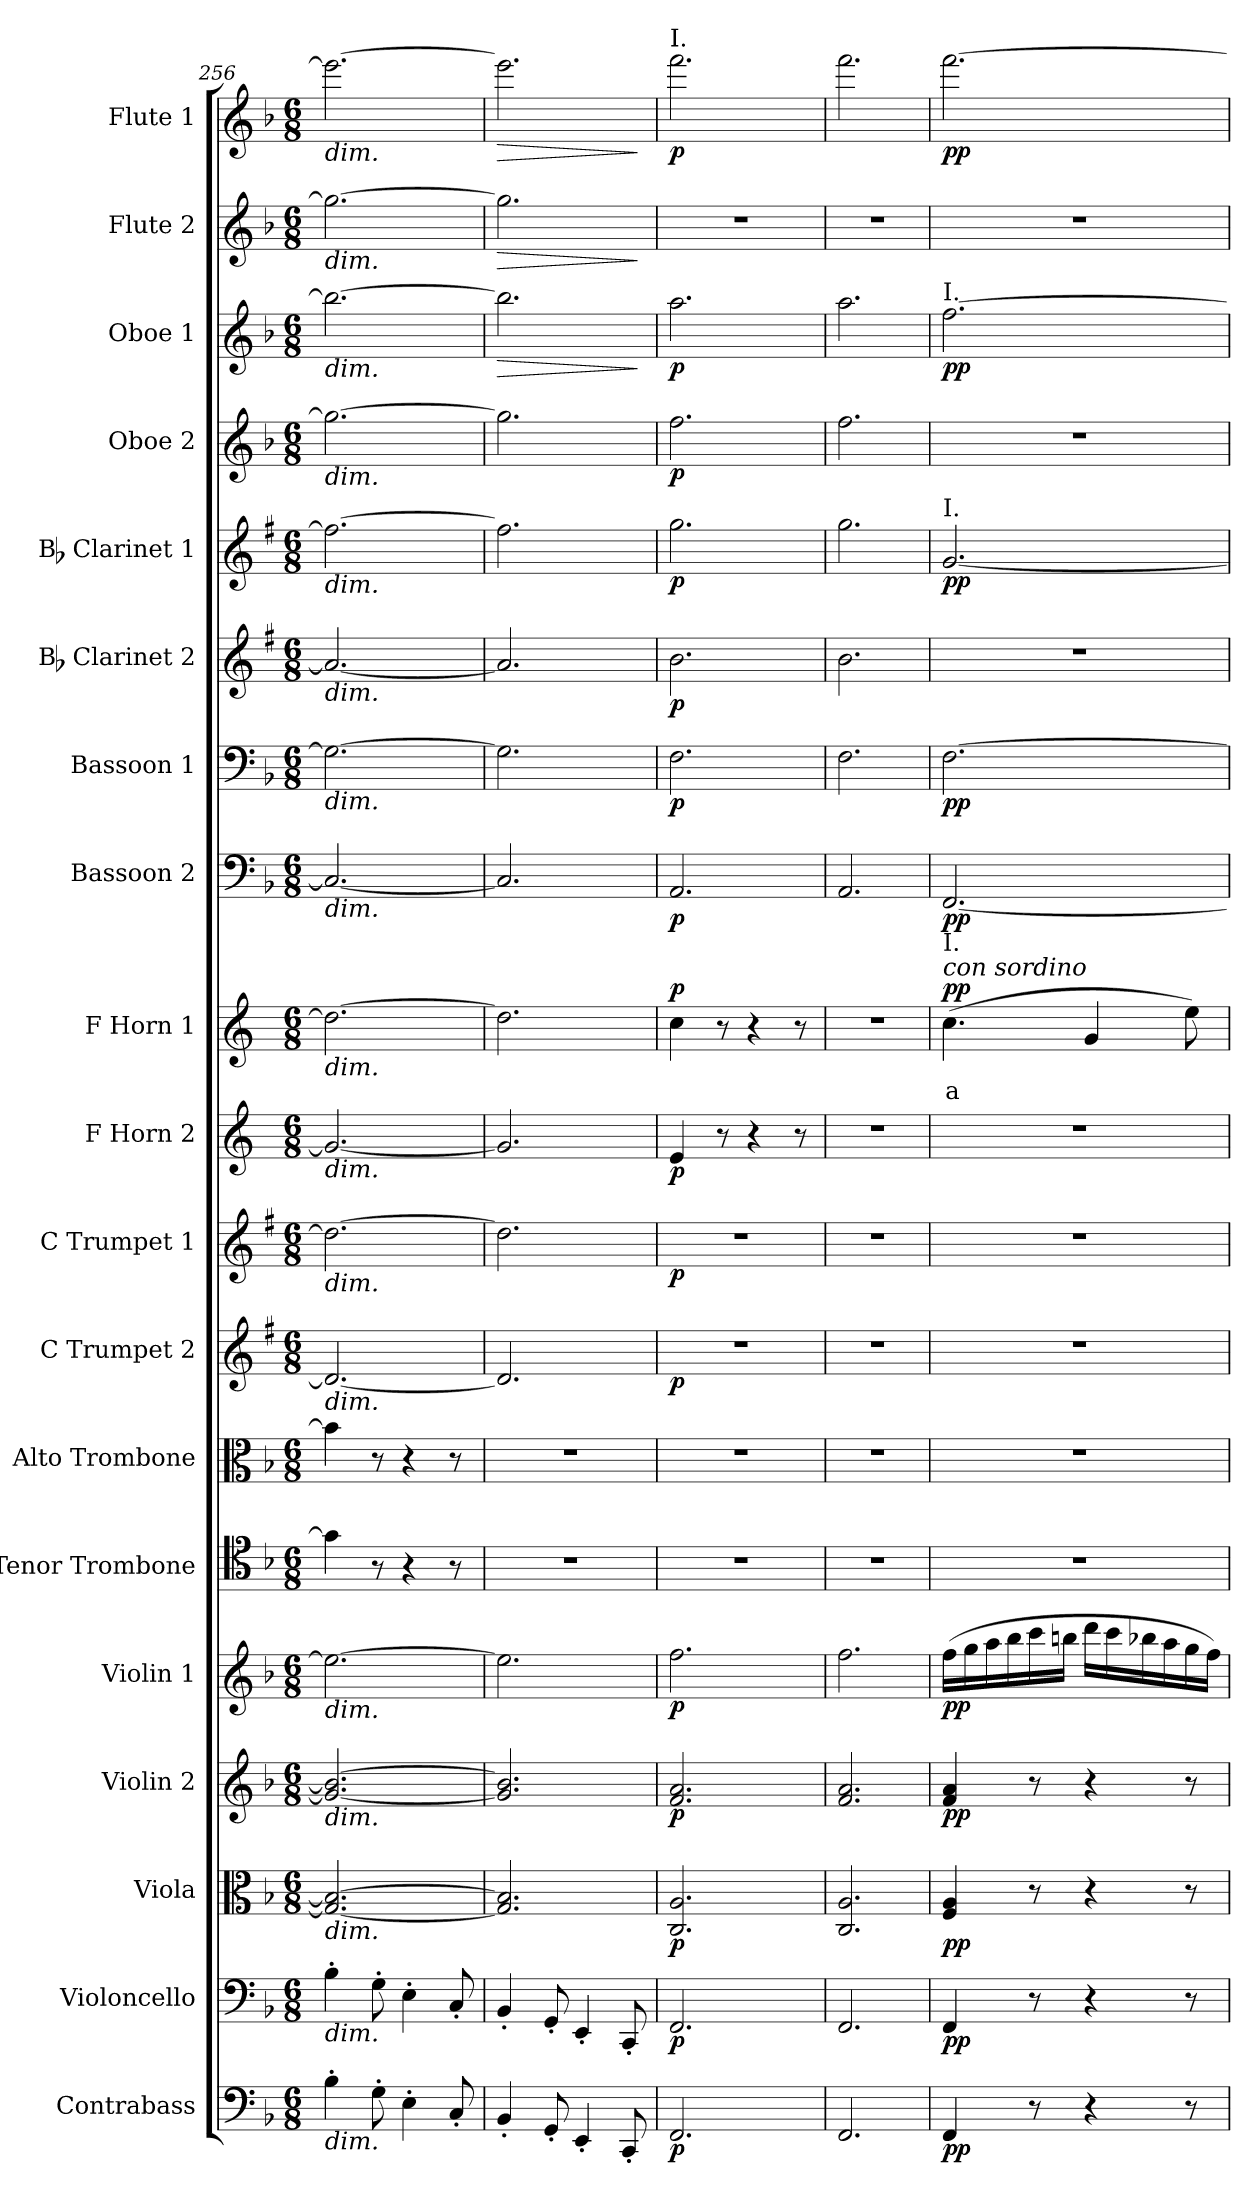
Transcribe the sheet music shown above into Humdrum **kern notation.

**kern	**dynam	**kern	**dynam	**kern	**dynam	**kern	**dynam	**kern	**dynam	**kern	**kern	**kern	**dynam	**kern	**dynam	**kern	**dynam	**kern	**text	**dynam	**kern	**dynam	**kern	**dynam	**kern	**dynam	**kern	**dynam	**kern	**dynam	**kern	**dynam	**kern	**dynam	**kern	**dynam
*part19	*part19	*part18	*part18	*part17	*part17	*part16	*part16	*part15	*part15	*part14	*part13	*part12	*part12	*part11	*part11	*part10	*part10	*part9	*part9	*part9	*part8	*part8	*part7	*part7	*part6	*part6	*part5	*part5	*part4	*part4	*part3	*part3	*part2	*part2	*part1	*part1
*staff19	*staff19	*staff18	*staff18	*staff17	*staff17	*staff16	*staff16	*staff15	*staff15	*staff14	*staff13	*staff12	*staff12	*staff11	*staff11	*staff10	*staff10	*staff9	*staff9	*staff9	*staff8	*staff8	*staff7	*staff7	*staff6	*staff6	*staff5	*staff5	*staff4	*staff4	*staff3	*staff3	*staff2	*staff2	*staff1	*staff1
*I"Contrabass	*	*I"Violoncello	*	*I"Viola	*	*I"Violin 2	*	*I"Violin 1	*	*I"Tenor Trombone	*I"Alto Trombone	*I"C Trumpet 2	*	*I"C Trumpet 1	*	*I"F Horn 2	*	*I"F Horn 1	*	*	*I"Bassoon 2	*	*I"Bassoon 1	*	*I"Bb Clarinet 2	*	*I"Bb Clarinet 1	*	*I"Oboe 2	*	*I"Oboe 1	*	*I"Flute 2	*	*I"Flute 1	*
*I'Cb	*	*I'Vc	*	*I'Vla	*	*I'Vln 2	*	*I'Vln 1	*	*I'T Trb	*I'A Trb	*I'Tpt 2	*	*I'Tpt 1	*	*I'Hn 2	*	*I'Hn 1	*	*	*I'Bsn 2	*	*I'Bsn 1	*	*I'Cl 2	*	*I'Cl 1	*	*I'Ob 2	*	*I'Ob 1	*	*I'Fl 2	*	*I'Fl 1	*
*clefF4	*	*clefF4	*	*clefC3	*	*clefG2	*	*clefG2	*	*clefC4	*clefC3	*clefG2	*	*clefG2	*	*clefG2	*	*clefG2	*	*	*clefF4	*	*clefF4	*	*clefG2	*	*clefG2	*	*clefG2	*	*clefG2	*	*clefG2	*	*clefG2	*
*ITrd7c12	*	*	*	*	*	*	*	*	*	*	*	*ITrd1c2	*	*ITrd1c2	*	*ITrd4c7	*	*ITrd4c7	*	*	*	*	*	*	*ITrd1c2	*	*ITrd1c2	*	*	*	*	*	*	*	*	*
*k[b-]	*	*k[b-]	*	*k[b-]	*	*k[b-]	*	*k[b-]	*	*k[b-]	*k[b-]	*k[b-]	*	*k[b-]	*	*k[b-]	*	*k[b-]	*	*	*k[b-]	*	*k[b-]	*	*k[b-]	*	*k[b-]	*	*k[b-]	*	*k[b-]	*	*k[b-]	*	*k[b-]	*
*M6/8	*	*M6/8	*	*M6/8	*	*M6/8	*	*M6/8	*	*M6/8	*M6/8	*M6/8	*	*M6/8	*	*M6/8	*	*M6/8	*	*	*M6/8	*	*M6/8	*	*M6/8	*	*M6/8	*	*M6/8	*	*M6/8	*	*M6/8	*	*M6/8	*
=256	=256	=256	=256	=256	=256	=256	=256	=256	=256	=256	=256	=256	=256	=256	=256	=256	=256	=256	=256	=256	=256	=256	=256	=256	=256	=256	=256	=256	=256	=256	=256	=256	=256	=256	=256	=256
!	!	!	!	!	!	!	!	!	!	!	!	!	!	!	!	!	!	!	!	!	!	!	!	!	!	!	!	!	!	!	!	!	!	!	!LO:TX:b:i:t=dim.	!
!	!	!	!	!	!	!	!	!	!	!	!	!	!	!	!	!	!	!	!	!	!	!	!	!	!	!	!	!	!	!	!	!	!LO:TX:b:i:t=dim.	!	!	!
!	!	!	!	!	!	!	!	!	!	!	!	!	!	!	!	!	!	!	!	!	!	!	!	!	!	!	!	!	!	!	!LO:TX:b:i:t=dim.	!	!	!	!	!
!	!	!	!	!	!	!	!	!	!	!	!	!	!	!	!	!	!	!	!	!	!	!	!	!	!	!	!	!	!LO:TX:b:i:t=dim.	!	!	!	!	!	!	!
!	!	!	!	!	!	!	!	!	!	!	!	!	!	!	!	!	!	!	!	!	!	!	!	!	!	!	!LO:TX:b:i:t=dim.	!	!	!	!	!	!	!	!	!
!	!	!	!	!	!	!	!	!	!	!	!	!	!	!	!	!	!	!	!	!	!	!	!	!	!LO:TX:b:i:t=dim.	!	!	!	!	!	!	!	!	!	!	!
!	!	!	!	!	!	!	!	!	!	!	!	!	!	!	!	!	!	!	!	!	!	!	!LO:TX:b:i:t=dim.	!	!	!	!	!	!	!	!	!	!	!	!	!
!	!	!	!	!	!	!	!	!	!	!	!	!	!	!	!	!	!	!	!	!	!LO:TX:b:i:t=dim.	!	!	!	!	!	!	!	!	!	!	!	!	!	!	!
!	!	!	!	!	!	!	!	!	!	!	!	!	!	!	!	!	!	!LO:TX:b:i:t=dim.	!	!	!	!	!	!	!	!	!	!	!	!	!	!	!	!	!	!
!	!	!	!	!	!	!	!	!	!	!	!	!	!	!	!	!LO:TX:b:i:t=dim.	!	!	!	!	!	!	!	!	!	!	!	!	!	!	!	!	!	!	!	!
!	!	!	!	!	!	!	!	!	!	!	!	!	!	!LO:TX:b:i:t=dim.	!	!	!	!	!	!	!	!	!	!	!	!	!	!	!	!	!	!	!	!	!	!
!	!	!	!	!	!	!	!	!	!	!	!	!LO:TX:b:i:t=dim.	!	!	!	!	!	!	!	!	!	!	!	!	!	!	!	!	!	!	!	!	!	!	!	!
!	!	!	!	!	!	!	!	!LO:TX:b:i:t=dim.	!	!	!	!	!	!	!	!	!	!	!	!	!	!	!	!	!	!	!	!	!	!	!	!	!	!	!	!
!	!	!	!	!	!	!LO:TX:b:i:t=dim.	!	!	!	!	!	!	!	!	!	!	!	!	!	!	!	!	!	!	!	!	!	!	!	!	!	!	!	!	!	!
!	!	!	!	!LO:TX:b:i:t=dim.	!	!	!	!	!	!	!	!	!	!	!	!	!	!	!	!	!	!	!	!	!	!	!	!	!	!	!	!	!	!	!	!
!	!	!LO:TX:b:i:t=dim.	!	!	!	!	!	!	!	!	!	!	!	!	!	!	!	!	!	!	!	!	!	!	!	!	!	!	!	!	!	!	!	!	!	!
!LO:TX:b:i:t=dim.	!	!	!	!	!	!	!	!	!	!	!	!	!	!	!	!	!	!	!	!	!	!	!	!	!	!	!	!	!	!	!	!	!	!	!	!
4BB-'\	.	4B-'\	.	2.G/_ 2.B-/_	.	2.g/_ 2.b-/_	.	2.ee\_	.	4g\]	4b-\]	2.c/_	.	2.cc\_	.	2.c/_	.	2.g\_	.	.	2.C/_	.	2.G\_	.	2.g/_	.	2.ee\_	.	2.gg\_	.	2.bb-\_	.	2.gg\_	.	2.eee\_	.
8GG'\	.	8G'\	.	.	.	.	.	.	.	8r	8r	.	.	.	.	.	.	.	.	.	.	.	.	.	.	.	.	.	.	.	.	.	.	.	.	.
4EE'\	.	4E'\	.	.	.	.	.	.	.	4r	4r	.	.	.	.	.	.	.	.	.	.	.	.	.	.	.	.	.	.	.	.	.	.	.	.	.
8CC'/	.	8C'/	.	.	.	.	.	.	.	8r	8r	.	.	.	.	.	.	.	.	.	.	.	.	.	.	.	.	.	.	.	.	.	.	.	.	.
=257	=257	=257	=257	=257	=257	=257	=257	=257	=257	=257	=257	=257	=257	=257	=257	=257	=257	=257	=257	=257	=257	=257	=257	=257	=257	=257	=257	=257	=257	=257	=257	=257	=257	=257	=257	=257
!	!	!	!	!	!	!	!	!	!	!	!	!	!	!	!	!	!	!	!	!	!	!	!	!	!	!	!	!	!	!	!	!LO:HP:b	!	!LO:HP:b	!	!LO:HP:b
4BBB-'/	.	4BB-'/	.	2.G/] 2.B-/]	.	2.g/] 2.b-/]	.	2.ee\]	.	2.r	2.r	2.c/]	.	2.cc\]	.	2.c/]	.	2.g\]	.	.	2.C/]	.	2.G\]	.	2.g/]	.	2.ee\]	.	2.gg\]	.	2.bb-\]	>	2.gg\]	>	2.eee\]	>
8GGG'/	.	8GG'/	.	.	.	.	.	.	.	.	.	.	.	.	.	.	.	.	.	.	.	.	.	.	.	.	.	.	.	.	.	.	.	.	.	.
4EEE'/	.	4EE'/	.	.	.	.	.	.	.	.	.	.	.	.	.	.	.	.	.	.	.	.	.	.	.	.	.	.	.	.	.	.	.	.	.	.
8CCC'/	.	8CC'/	.	.	.	.	.	.	.	.	.	.	.	.	.	.	.	.	.	.	.	.	.	.	.	.	.	.	.	.	.	.	.	.	.	.
.	.	.	.	.	.	.	.	.	.	.	.	.	.	.	.	.	.	.	.	.	.	.	.	.	.	.	.	.	.	.	.	]	.	]	.	]
!!LO:PB:g=z
=258	=258	=258	=258	=258	=258	=258	=258	=258	=258	=258	=258	=258	=258	=258	=258	=258	=258	=258	=258	=258	=258	=258	=258	=258	=258	=258	=258	=258	=258	=258	=258	=258	=258	=258	=258	=258
!	!	!	!	!	!	!	!	!	!	!	!	!	!	!	!	!	!	!	!	!	!	!	!	!	!	!	!	!	!	!	!	!	!	!	!LO:TX:a:t=I.	!
!	!LO:DY:b	!	!LO:DY:b	!	!LO:DY:b	!	!LO:DY:b	!	!LO:DY:b	!	!	!	!LO:DY:b	!	!LO:DY:b	!	!LO:DY:b	!	!	!LO:DY:b	!	!LO:DY:b	!	!LO:DY:b	!	!LO:DY:b	!	!LO:DY:b	!	!LO:DY:b	!	!LO:DY:b	!	!	!	!LO:DY:b
2.FFF/	p	2.FF/	p	2.C/ 2.A/	p	2.f/ 2.a/	p	2.ff\	p	2.r	2.r	2.r	p	2.r	p	4A/	p	4f\	.	p	2.AA/	p	2.F\	p	2.a\	p	2.ff\	p	2.ff\	p	2.aa\	p	2.r	.	2.fff\	p
.	.	.	.	.	.	.	.	.	.	.	.	.	.	.	.	8r	.	8r	.	.	.	.	.	.	.	.	.	.	.	.	.	.	.	.	.	.
.	.	.	.	.	.	.	.	.	.	.	.	.	.	.	.	4r	.	4r	.	.	.	.	.	.	.	.	.	.	.	.	.	.	.	.	.	.
.	.	.	.	.	.	.	.	.	.	.	.	.	.	.	.	8r	.	8r	.	.	.	.	.	.	.	.	.	.	.	.	.	.	.	.	.	.
=259	=259	=259	=259	=259	=259	=259	=259	=259	=259	=259	=259	=259	=259	=259	=259	=259	=259	=259	=259	=259	=259	=259	=259	=259	=259	=259	=259	=259	=259	=259	=259	=259	=259	=259	=259	=259
2.FFF/	.	2.FF/	.	2.C/ 2.A/	.	2.f/ 2.a/	.	2.ff\	.	2.r	2.r	2.r	.	2.r	.	2.r	.	2.r	.	.	2.AA/	.	2.F\	.	2.a\	.	2.ff\	.	2.ff\	.	2.aa\	.	2.r	.	2.fff\	.
=260	=260	=260	=260	=260	=260	=260	=260	=260	=260	=260	=260	=260	=260	=260	=260	=260	=260	=260	=260	=260	=260	=260	=260	=260	=260	=260	=260	=260	=260	=260	=260	=260	=260	=260	=260	=260
!	!	!	!	!	!	!	!	!	!	!	!	!	!	!	!	!	!	!	!	!	!	!	!	!	!	!	!	!	!	!	!LO:TX:a:t=I.	!	!	!	!	!
!	!	!	!	!	!	!	!	!	!	!	!	!	!	!	!	!	!	!	!	!	!	!	!	!	!	!	!LO:TX:a:t=I.	!	!	!	!	!	!	!	!	!
!	!	!	!	!	!	!	!	!	!	!	!	!	!	!	!	!	!	!LO:TX:a:i:t=con sordino	!	!	!	!	!	!	!	!	!	!	!	!	!	!	!	!	!	!
!	!	!	!	!	!	!	!	!	!	!	!	!	!	!	!	!	!	!LO:TX:a:t=I.	!	!	!	!	!	!	!	!	!	!	!	!	!	!	!	!	!	!
!	!LO:DY:b	!	!LO:DY:b	!	!LO:DY:b	!	!LO:DY:b	!	!LO:DY:b	!	!	!	!	!	!	!	!	!	!LO:LY:b:color=#FF0000	!LO:DY:b	!	!LO:DY:b	!	!LO:DY:b	!	!	!	!LO:DY:b	!	!	!	!LO:DY:b	!	!	!	!LO:DY:b
4FFF/	pp	4FF/	pp	4F/ 4A/	pp	4f/ 4a/	pp	(16ff\LL	pp	2.r	2.r	2.r	.	2.r	.	2.r	.	(4.f\	a	pp	[2.FF/	pp	[2.F\	pp	2.r	.	[2.f/	pp	2.r	.	[2.ff\	pp	2.r	.	[2.fff\	pp
.	.	.	.	.	.	.	.	16gg\	.	.	.	.	.	.	.	.	.	.	.	.	.	.	.	.	.	.	.	.	.	.	.	.	.	.	.	.
.	.	.	.	.	.	.	.	16aa\	.	.	.	.	.	.	.	.	.	.	.	.	.	.	.	.	.	.	.	.	.	.	.	.	.	.	.	.
.	.	.	.	.	.	.	.	16bb-\	.	.	.	.	.	.	.	.	.	.	.	.	.	.	.	.	.	.	.	.	.	.	.	.	.	.	.	.
8r	.	8r	.	8r	.	8r	.	16ccc\	.	.	.	.	.	.	.	.	.	.	.	.	.	.	.	.	.	.	.	.	.	.	.	.	.	.	.	.
.	.	.	.	.	.	.	.	16bbn\JJ	.	.	.	.	.	.	.	.	.	.	.	.	.	.	.	.	.	.	.	.	.	.	.	.	.	.	.	.
4r	.	4r	.	4r	.	4r	.	16ddd\LL	.	.	.	.	.	.	.	.	.	4c/	.	.	.	.	.	.	.	.	.	.	.	.	.	.	.	.	.	.
.	.	.	.	.	.	.	.	16ccc\	.	.	.	.	.	.	.	.	.	.	.	.	.	.	.	.	.	.	.	.	.	.	.	.	.	.	.	.
.	.	.	.	.	.	.	.	16bb-X\	.	.	.	.	.	.	.	.	.	.	.	.	.	.	.	.	.	.	.	.	.	.	.	.	.	.	.	.
.	.	.	.	.	.	.	.	16aa\	.	.	.	.	.	.	.	.	.	.	.	.	.	.	.	.	.	.	.	.	.	.	.	.	.	.	.	.
8r	.	8r	.	8r	.	8r	.	16gg\	.	.	.	.	.	.	.	.	.	8a\)	.	.	.	.	.	.	.	.	.	.	.	.	.	.	.	.	.	.
.	.	.	.	.	.	.	.	16ff\JJ)	.	.	.	.	.	.	.	.	.	.	.	.	.	.	.	.	.	.	.	.	.	.	.	.	.	.	.	.
=	=	=	=	=	=	=	=	=	=	=	=	=	=	=	=	=	=	=	=	=	=	=	=	=	=	=	=	=	=	=	=	=	=	=	=	=
*-	*-	*-	*-	*-	*-	*-	*-	*-	*-	*-	*-	*-	*-	*-	*-	*-	*-	*-	*-	*-	*-	*-	*-	*-	*-	*-	*-	*-	*-	*-	*-	*-	*-	*-	*-	*-
